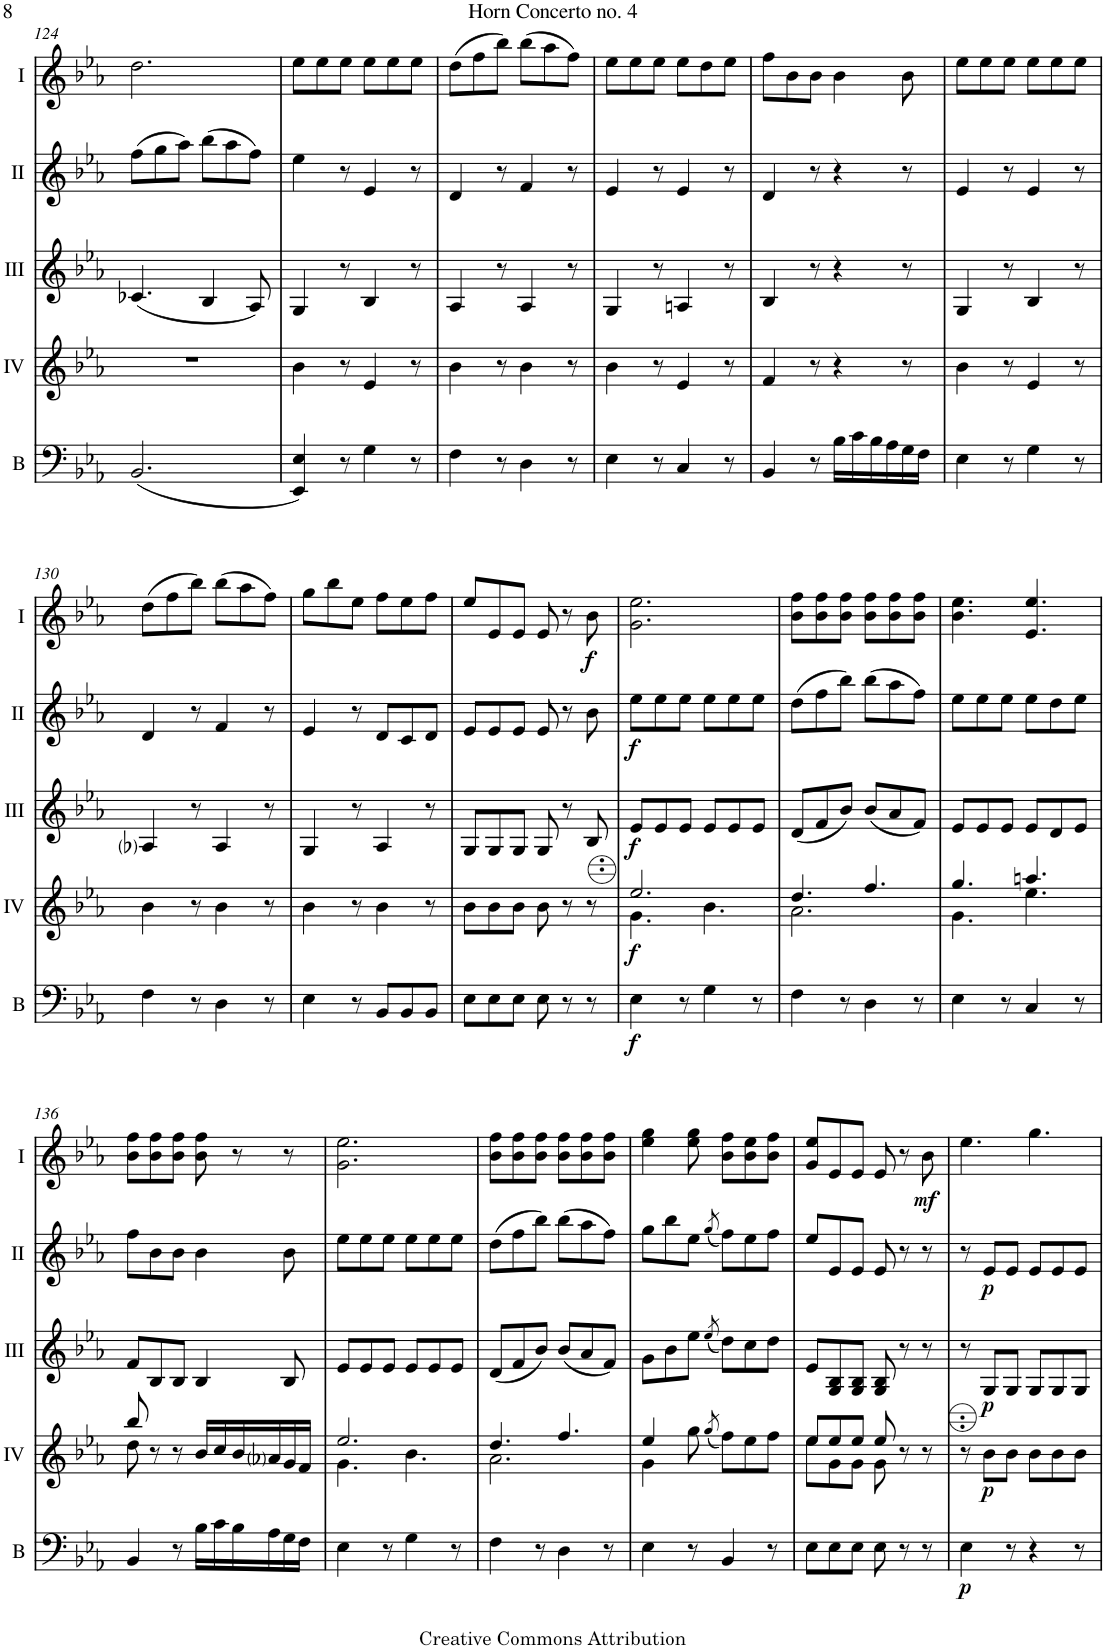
**kern	**dynam	**kern	**dynam	**kern	**dynam	**kern	**dynam	**kern	**dynam
*part5	*part5	*part4	*part4	*part3	*part3	*part2	*part2	*part1	*part1
*staff5	*staff5	*staff4	*staff4	*staff3	*staff3	*staff2	*staff2	*staff1	*staff1
*I"Bass	*	*I"Acc. 4	*	*I"Acc. 3	*	*I"Acc. 2	*	*I"Acc. 1	*
*I'B	*	*	*	*	*	*	*	*	*
!!LO:PB:g=z
*clefF4	*	*clefG2	*	*clefG2	*	*clefG2	*	*clefG2	*
*Trd7c12	*	*Trd7c12	*	*	*	*	*	*Trd7c12	*
*k[b-e-a-]	*	*k[b-e-a-]	*	*k[b-e-a-]	*	*k[b-e-a-]	*	*k[b-e-a-]	*
*M6/8	*	*M6/8	*	*M6/8	*	*M6/8	*	*M6/8	*
=124	=124	=124	=124	=124	=124	=124	=124	=124	=124
(2.BB-/	.	2.r	.	(4.c-X/	.	(8ff\L	.	2.dd\	.
.	.	.	.	.	.	8gg\	.	.	.
.	.	.	.	.	.	8aa-\J)	.	.	.
.	.	.	.	4B-/	.	(8bb-\L	.	.	.
.	.	.	.	.	.	8aa-\	.	.	.
.	.	.	.	8A-/)	.	8ff\J)	.	.	.
=125	=125	=125	=125	=125	=125	=125	=125	=125	=125
4EE-/ 4E-/)	.	4b-\	.	4G/	.	4ee-\	.	8ee-\L	.
.	.	.	.	.	.	.	.	8ee-\	.
8r	.	8r	.	8r	.	8r	.	8ee-\J	.
4G\	.	4e-/	.	4B-/	.	4e-/	.	8ee-\L	.
.	.	.	.	.	.	.	.	8ee-\	.
8r	.	8r	.	8r	.	8r	.	8ee-\J	.
=126	=126	=126	=126	=126	=126	=126	=126	=126	=126
4F\	.	4b-\	.	4A-/	.	4d/	.	(8dd\L	.
.	.	.	.	.	.	.	.	8ff\	.
8r	.	8r	.	8r	.	8r	.	8bb-\J)	.
4D\	.	4b-\	.	4A-/	.	4f/	.	(8bb-\L	.
.	.	.	.	.	.	.	.	8aa-\	.
8r	.	8r	.	8r	.	8r	.	8ff\J)	.
=127	=127	=127	=127	=127	=127	=127	=127	=127	=127
4E-\	.	4b-\	.	4G/	.	4e-/	.	8ee-\L	.
.	.	.	.	.	.	.	.	8ee-\	.
8r	.	8r	.	8r	.	8r	.	8ee-\J	.
4C/	.	4e-/	.	4An/	.	4e-/	.	8ee-\L	.
.	.	.	.	.	.	.	.	8dd\	.
8r	.	8r	.	8r	.	8r	.	8ee-\J	.
=128	=128	=128	=128	=128	=128	=128	=128	=128	=128
4BB-/	.	4f/	.	4B-/	.	4d/	.	8ff\L	.
.	.	.	.	.	.	.	.	8b-\	.
8r	.	8r	.	8r	.	8r	.	8b-\J	.
16B-\LL	.	4r	.	4r	.	4r	.	4b-\	.
16c\	.	.	.	.	.	.	.	.	.
16B-\	.	.	.	.	.	.	.	.	.
16A-\	.	.	.	.	.	.	.	.	.
16G\	.	8r	.	8r	.	8r	.	8b-\	.
16F\JJ	.	.	.	.	.	.	.	.	.
=129	=129	=129	=129	=129	=129	=129	=129	=129	=129
4E-\	.	4b-\	.	4G/	.	4e-/	.	8ee-\L	.
.	.	.	.	.	.	.	.	8ee-\	.
8r	.	8r	.	8r	.	8r	.	8ee-\J	.
4G\	.	4e-/	.	4B-/	.	4e-/	.	8ee-\L	.
.	.	.	.	.	.	.	.	8ee-\	.
8r	.	8r	.	8r	.	8r	.	8ee-\J	.
!!LO:LB:g=z
=130	=130	=130	=130	=130	=130	=130	=130	=130	=130
4F\	.	4b-\	.	4A-i/	.	4d/	.	(8dd\L	.
.	.	.	.	.	.	.	.	8ff\	.
8r	.	8r	.	8r	.	8r	.	8bb-\J)	.
4D\	.	4b-\	.	4A-/	.	4f/	.	(8bb-\L	.
.	.	.	.	.	.	.	.	8aa-\	.
8r	.	8r	.	8r	.	8r	.	8ff\J)	.
=131	=131	=131	=131	=131	=131	=131	=131	=131	=131
4E-\	.	4b-\	.	4G/	.	4e-/	.	8gg\L	.
.	.	.	.	.	.	.	.	8bb-\	.
8r	.	8r	.	8r	.	8r	.	8ee-\J	.
8BB-/L	.	4b-\	.	4A-/	.	8d/L	.	8ff\L	.
8BB-/	.	.	.	.	.	8c/	.	8ee-\	.
8BB-/J	.	8r	.	8r	.	8d/J	.	8ff\J	.
=132	=132	=132	=132	=132	=132	=132	=132	=132	=132
8E-\L	.	8b-\L	.	8G/L	.	8e-/L	.	8ee-/L	.
8E-\	.	8b-\	.	8G/	.	8e-/	.	8e-/	.
8E-\J	.	8b-\J	.	8G/J	.	8e-/J	.	8e-/J	.
8E-\	.	8b-\	.	8G/	.	8e-/	.	8e-/	.
8r	.	8r	.	8r	.	8r	.	8r	.
!	!	!	!	!	!	!	!	!	!LO:DY:b
8r	.	8r	.	8B-/	.	8b-\	.	8b-\	f
=133	=133	=133	=133	=133	=133	=133	=133	=133	=133
*	*	*^	*	*	*	*	*	*	*
!	!LO:DY:b	!	!	!LO:DY:b	!	!LO:DY:b	!	!LO:DY:b	!	!
4E-\	f	2.eee-/	4.gg\	f	8e-/L	f	8ee-\L	f	2.g\ 2.ee-\	.
.	.	.	.	.	8e-/	.	8ee-\	.	.	.
8r	.	.	.	.	8e-/J	.	8ee-\J	.	.	.
4G\	.	.	4.bb-\	.	8e-/L	.	8ee-\L	.	.	.
.	.	.	.	.	8e-/	.	8ee-\	.	.	.
8r	.	.	.	.	8e-/J	.	8ee-\J	.	.	.
=134	=134	=134	=134	=134	=134	=134	=134	=134	=134	=134
4F\	.	4.ddd/	2.aa-\	.	(8d/L	.	(8dd\L	.	8b-\ 8ff\L	.
.	.	.	.	.	8f/	.	8ff\	.	8b-\ 8ff\	.
8r	.	.	.	.	8b-/J)	.	8bb-\J)	.	8b-\ 8ff\J	.
4D\	.	4.fff/	.	.	(8b-/L	.	(8bb-\L	.	8b-\ 8ff\L	.
.	.	.	.	.	8a-/	.	8aa-\	.	8b-\ 8ff\	.
8r	.	.	.	.	8f/J)	.	8ff\J)	.	8b-\ 8ff\J	.
=135	=135	=135	=135	=135	=135	=135	=135	=135	=135	=135
4E-\	.	4.ggg/	4.gg\	.	8e-/L	.	8ee-\L	.	4.b-\ 4.ee-\	.
.	.	.	.	.	8e-/	.	8ee-\	.	.	.
8r	.	.	.	.	8e-/J	.	8ee-\J	.	.	.
4C/	.	4.aaan/	4.eee-\	.	8e-/L	.	8ee-\L	.	4.e-/ 4.ee-/	.
.	.	.	.	.	8d/	.	8dd\	.	.	.
8r	.	.	.	.	8e-/J	.	8ee-\J	.	.	.
!!LO:LB:g=z
=136	=136	=136	=136	=136	=136	=136	=136	=136	=136	=136
4BB-/	.	8bbb-/	8ddd\	.	8f/L	.	8ff\L	.	8b-\ 8ff\L	.
.	.	8r	8ryy	.	8B-/	.	8b-\	.	8b-\ 8ff\	.
8r	.	8r	8ryy	.	8B-/J	.	8b-\J	.	8b-\ 8ff\J	.
16B-\LL	.	16bb-/LL	4.ryy	.	4B-/	.	4b-\	.	8b-\ 8ff\	.
16c\	.	16ccc/	.	.	.	.	.	.	.	.
16B-\	.	16bb-/	.	.	.	.	.	.	8r	.
16A-\	.	16aa-i/	.	.	.	.	.	.	.	.
16G\	.	16gg/	.	.	8B-/	.	8b-\	.	8r	.
16F\JJ	.	16ff/JJ	.	.	.	.	.	.	.	.
=137	=137	=137	=137	=137	=137	=137	=137	=137	=137	=137
4E-\	.	2.eee-/	4.gg\	.	8e-/L	.	8ee-\L	.	2.g\ 2.ee-\	.
.	.	.	.	.	8e-/	.	8ee-\	.	.	.
8r	.	.	.	.	8e-/J	.	8ee-\J	.	.	.
4G\	.	.	4.bb-\	.	8e-/L	.	8ee-\L	.	.	.
.	.	.	.	.	8e-/	.	8ee-\	.	.	.
8r	.	.	.	.	8e-/J	.	8ee-\J	.	.	.
=138	=138	=138	=138	=138	=138	=138	=138	=138	=138	=138
4F\	.	4.ddd/	2.aa-\	.	(8d/L	.	(8dd\L	.	8b-\ 8ff\L	.
.	.	.	.	.	8f/	.	8ff\	.	8b-\ 8ff\	.
8r	.	.	.	.	8b-/J)	.	8bb-\J)	.	8b-\ 8ff\J	.
4D\	.	4.fff/	.	.	(8b-/L	.	(8bb-\L	.	8b-\ 8ff\L	.
.	.	.	.	.	8a-/	.	8aa-\	.	8b-\ 8ff\	.
8r	.	.	.	.	8f/J)	.	8ff\J)	.	8b-\ 8ff\J	.
=139	=139	=139	=139	=139	=139	=139	=139	=139	=139	=139
4E-\	.	4eee-/	4gg\	.	8g\L	.	8gg\L	.	4ee-\ 4gg\	.
.	.	.	.	.	8b-\	.	8bb-\	.	.	.
8r	.	8ggg\	8ryy	.	8ee-\J	.	8ee-\J	.	8ee-\ 8gg\	.
.	.	(8qggg/	.	.	(8qee-/	.	(8qgg/	.	.	.
4BB-/	.	8fff\L)	8ryy	.	8dd\L)	.	8ff\L)	.	8b-\ 8ff\L	.
.	.	8eee-\	8ryy	.	8cc\	.	8ee-\	.	8b-\ 8ee-\	.
8r	.	8fff\J	8ryy	.	8dd\J	.	8ff\J	.	8b-\ 8ff\J	.
=140	=140	=140	=140	=140	=140	=140	=140	=140	=140	=140
8E-\L	.	8eee-/L	8eee-\L	.	8e-/L	.	8ee-/L	.	8g/ 8ee-/L	.
8E-\	.	8eee-/	8gg\	.	8G/ 8B-/	.	8e-/	.	8e-/	.
8E-\J	.	8eee-/J	8gg\J	.	8G/ 8B-/J	.	8e-/J	.	8e-/J	.
8E-\	.	8eee-/	8gg\	.	8G/ 8B-/	.	8e-/	.	8e-/	.
8r	.	8r	4ryy	.	8r	.	8r	.	8r	.
!	!	!	!	!	!	!	!	!	!	!LO:DY:b
8r	.	8r	.	.	8r	.	8r	.	8b-\	mf
*	*	*v	*v	*	*	*	*	*	*	*
=141	=141	=141	=141	=141	=141	=141	=141	=141	=141
!	!LO:DY:b	!	!	!	!	!	!	!	!
4E-\	p	8r	.	8r	.	8r	.	4.ee-\	.
!	!	!	!LO:DY:b	!	!LO:DY:b	!	!LO:DY:b	!	!
.	.	8b-\L	p	8G/L	p	8e-/L	p	.	.
8r	.	8b-\J	.	8G/J	.	8e-/J	.	.	.
4r	.	8b-\L	.	8G/L	.	8e-/L	.	4.gg\	.
.	.	8b-\	.	8G/	.	8e-/	.	.	.
8r	.	8b-\J	.	8G/J	.	8e-/J	.	.	.
=	=	=	=	=	=	=	=	=	=
*-	*-	*-	*-	*-	*-	*-	*-	*-	*-
